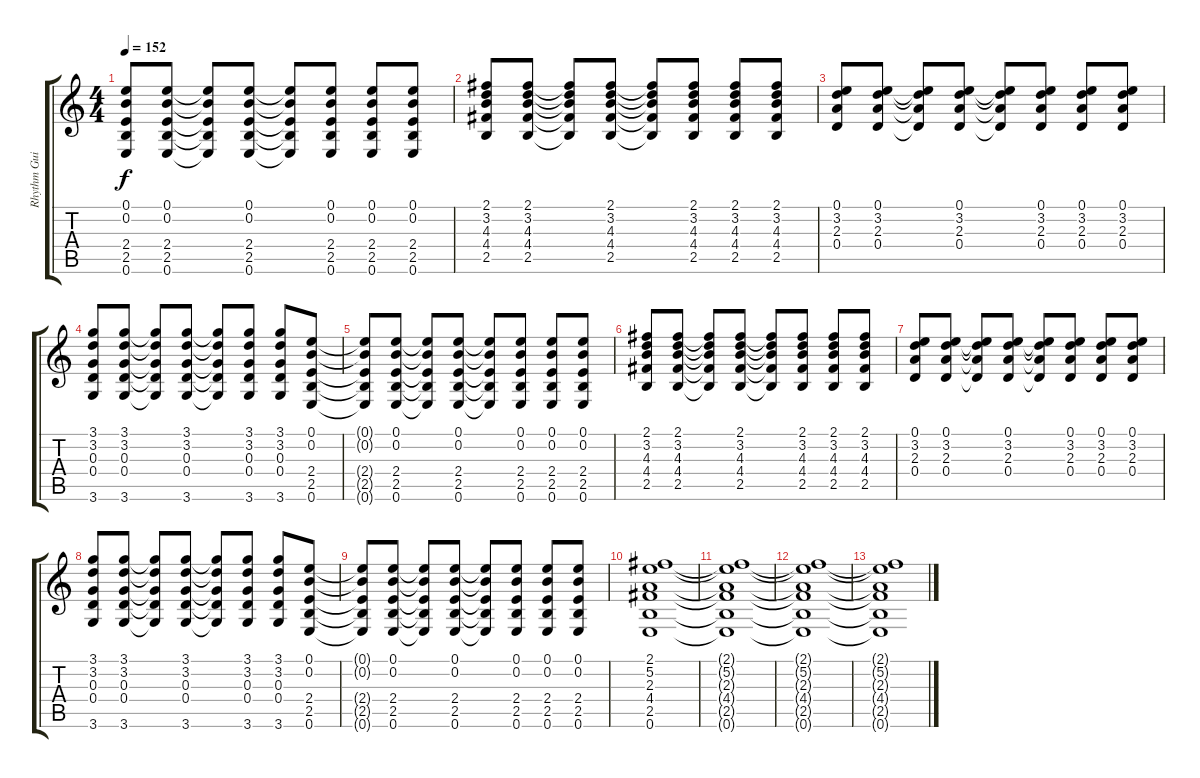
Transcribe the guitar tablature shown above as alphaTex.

\track ("Rhythm Guitar 1" "Rhythm Gui") {instrument overdrivenguitar}
\staff {score tabs}
\tuning (E4 B3 G3 D3 A2 E2) {hide}
\ts (4 4)
\tempo 152
\clef g2
\ks c
(0.1{t} 0.2{t} 2.4{t} 2.5{t} 0.6{t}).8{dy f} (0.1 0.2 2.4 2.5 0.6).8 (0.1{t} 0.2{t} 2.4{t} 2.5{t} 0.6{t}).8 (0.1 0.2 2.4 2.5 0.6).8 (0.1{t} 0.2{t} 2.4{t} 2.5{t} 0.6{t}).8 (0.1 0.2 2.4 2.5 0.6).8 (0.1 0.2 2.4 2.5 0.6).8 (0.1 0.2 2.4 2.5 0.6).8 |
(2.1 3.2 4.3 4.4 2.5).8 (2.1 3.2 4.3 4.4 2.5).8 (2.1{t} 3.2{t} 4.3{t} 4.4{t} 2.5{t}).8 (2.1 3.2 4.3 4.4 2.5).8 (2.1{t} 3.2{t} 4.3{t} 4.4{t} 2.5{t}).8 (2.1 3.2 4.3 4.4 2.5).8 (2.1 3.2 4.3 4.4 2.5).8 (2.1 3.2 4.3 4.4 2.5).8 |
(0.1 3.2 2.3 0.4).8 (0.1 3.2 2.3 0.4).8 (0.1{t} 3.2{t} 2.3{t} 0.4{t}).8 (0.1 3.2 2.3 0.4).8 (0.1{t} 3.2{t} 2.3{t} 0.4{t}).8 (0.1 3.2 2.3 0.4).8 (0.1 3.2 2.3 0.4).8 (0.1 3.2 2.3 0.4).8 |
(3.1 3.2 0.3 0.4 3.6).8 (3.1 3.2 0.3 0.4 3.6).8 (3.1{t} 3.2{t} 0.3{t} 0.4{t} 3.6{t}).8 (3.1 3.2 0.3 0.4 3.6).8 (3.1{t} 3.2{t} 0.3{t} 0.4{t} 3.6{t}).8 (3.1 3.2 0.3 0.4 3.6).8 (3.1 3.2 0.3 0.4 3.6).8 (0.1 0.2 2.4 2.5 0.6).8 |
(0.1{t} 0.2{t} 2.4{t} 2.5{t} 0.6{t}).8 (0.1 0.2 2.4 2.5 0.6).8 (0.1{t} 0.2{t} 2.4{t} 2.5{t} 0.6{t}).8 (0.1 0.2 2.4 2.5 0.6).8 (0.1{t} 0.2{t} 2.4{t} 2.5{t} 0.6{t}).8 (0.1 0.2 2.4 2.5 0.6).8 (0.1 0.2 2.4 2.5 0.6).8 (0.1 0.2 2.4 2.5 0.6).8 |
(2.1 3.2 4.3 4.4 2.5).8 (2.1 3.2 4.3 4.4 2.5).8 (2.1{t} 3.2{t} 4.3{t} 4.4{t} 2.5{t}).8 (2.1 3.2 4.3 4.4 2.5).8 (2.1{t} 3.2{t} 4.3{t} 4.4{t} 2.5{t}).8 (2.1 3.2 4.3 4.4 2.5).8 (2.1 3.2 4.3 4.4 2.5).8 (2.1 3.2 4.3 4.4 2.5).8 |
(0.1 3.2 2.3 0.4).8 (0.1 3.2 2.3 0.4).8 (0.1{t} 3.2{t} 2.3{t} 0.4{t}).8 (0.1 3.2 2.3 0.4).8 (0.1{t} 3.2{t} 2.3{t} 0.4{t}).8 (0.1 3.2 2.3 0.4).8 (0.1 3.2 2.3 0.4).8 (0.1 3.2 2.3 0.4).8 |
(3.1 3.2 0.3 0.4 3.6).8 (3.1 3.2 0.3 0.4 3.6).8 (3.1{t} 3.2{t} 0.3{t} 0.4{t} 3.6{t}).8 (3.1 3.2 0.3 0.4 3.6).8 (3.1{t} 3.2{t} 0.3{t} 0.4{t} 3.6{t}).8 (3.1 3.2 0.3 0.4 3.6).8 (3.1 3.2 0.3 0.4 3.6).8 (0.1 0.2 2.4 2.5 0.6).8 |
(0.1{t} 0.2{t} 2.4{t} 2.5{t} 0.6{t}).8 (0.1 0.2 2.4 2.5 0.6).8 (0.1{t} 0.2{t} 2.4{t} 2.5{t} 0.6{t}).8 (0.1 0.2 2.4 2.5 0.6).8 (0.1{t} 0.2{t} 2.4{t} 2.5{t} 0.6{t}).8 (0.1 0.2 2.4 2.5 0.6).8 (0.1 0.2 2.4 2.5 0.6).8 (0.1 0.2 2.4 2.5 0.6).8 |
(2.1 5.2 2.3 4.4 2.5 0.6).1{volume 0} |
(2.1{t} 5.2{t} 2.3{t} 4.4{t} 2.5{t} 0.6{t}).1 |
(2.1{t} 5.2{t} 2.3{t} 4.4{t} 2.5{t} 0.6{t}).1 |
(2.1{t} 5.2{t} 2.3{t} 4.4{t} 2.5{t} 0.6{t}).1
